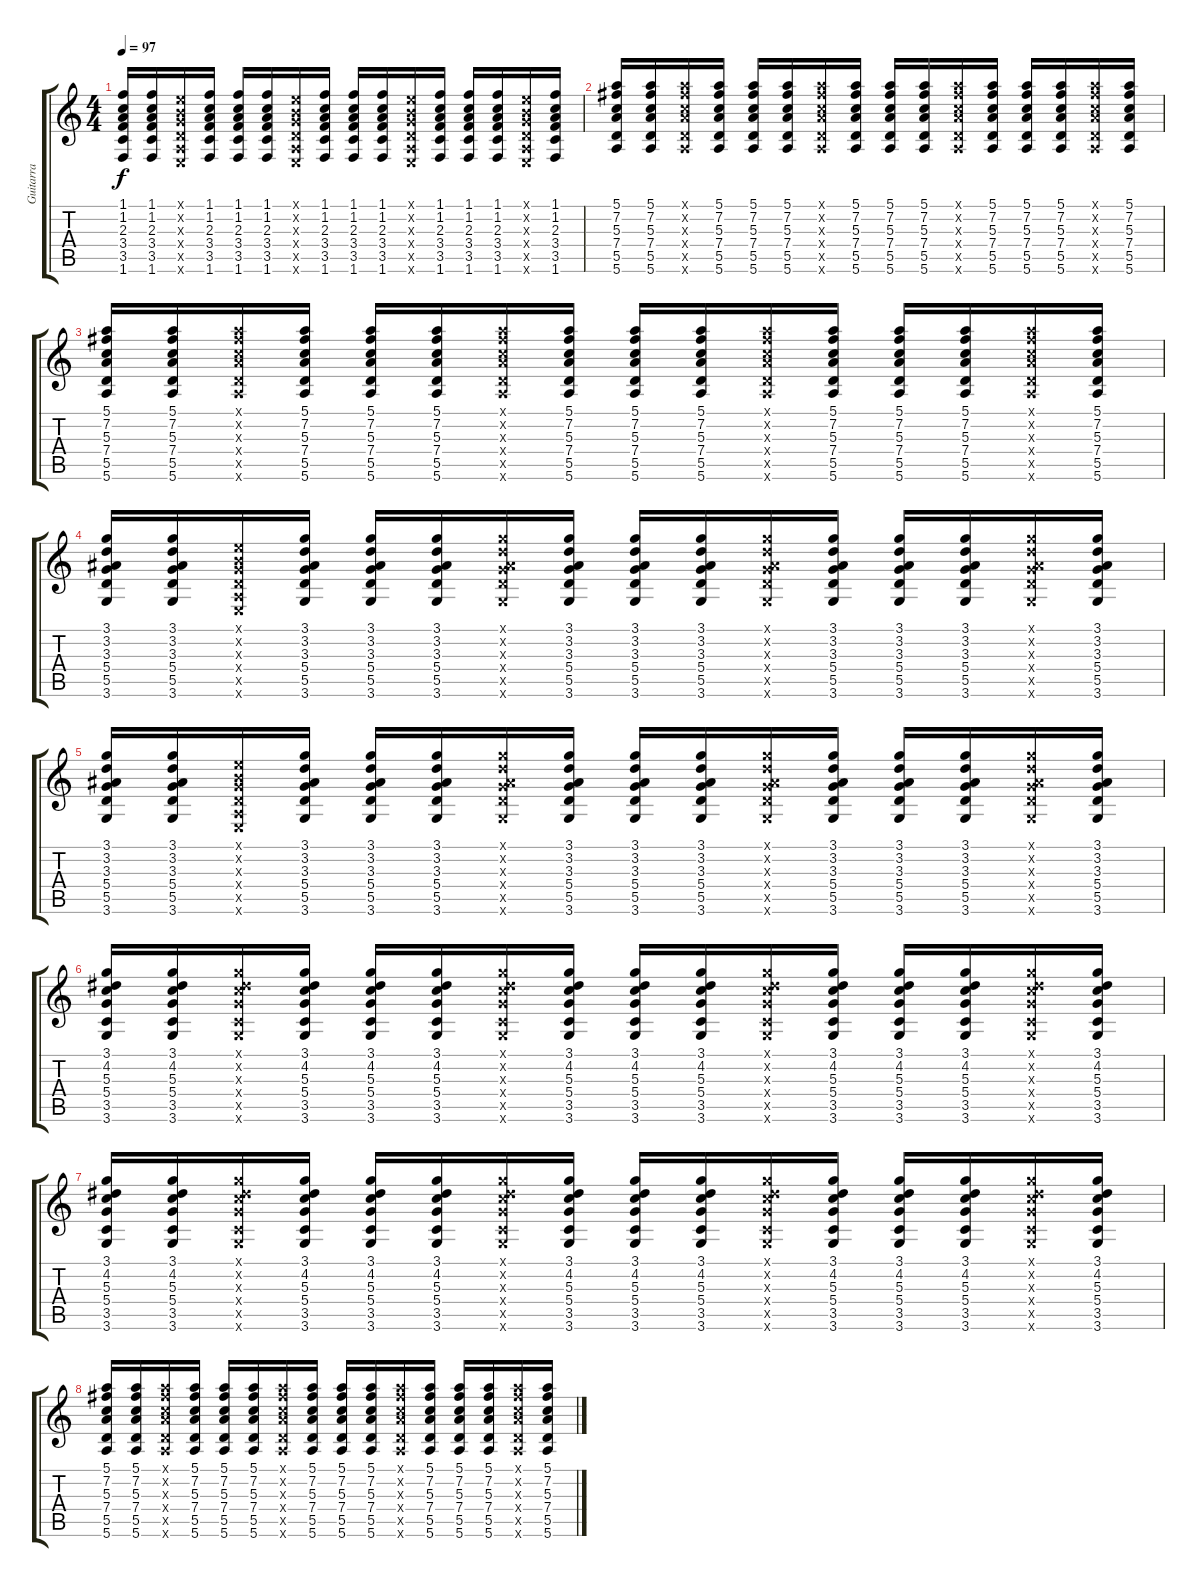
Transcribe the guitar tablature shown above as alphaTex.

\track ("Guitarra" "Guitarra") {instrument acousticguitarsteel}
\staff {score tabs}
\tuning (E4 B3 G3 D3 A2 E2) {hide}
\ts (4 4)
\tempo 97
\clef g2
\ks c
(1.1 1.2 2.3 3.4 3.5 1.6).16{dy f} (1.1 1.2 2.3 3.4 3.5 1.6).16 (0.1{x} 0.2{x} 0.3{x} 0.4{x} 0.5{x} 0.6{x}).16 (1.1 1.2 2.3 3.4 3.5 1.6).16 (1.1 1.2 2.3 3.4 3.5 1.6).16 (1.1 1.2 2.3 3.4 3.5 1.6).16 (0.1{x} 0.2{x} 0.3{x} 0.4{x} 0.5{x} 0.6{x}).16 (1.1 1.2 2.3 3.4 3.5 1.6).16 (1.1 1.2 2.3 3.4 3.5 1.6).16 (1.1 1.2 2.3 3.4 3.5 1.6).16 (0.1{x} 0.2{x} 0.3{x} 0.4{x} 0.5{x} 0.6{x}).16 (1.1 1.2 2.3 3.4 3.5 1.6).16 (1.1 1.2 2.3 3.4 3.5 1.6).16 (1.1 1.2 2.3 3.4 3.5 1.6).16 (0.1{x} 0.2{x} 0.3{x} 0.4{x} 0.5{x} 0.6{x}).16 (1.1 1.2 2.3 3.4 3.5 1.6).16 |
(5.1 7.2 5.3 7.4 5.5 5.6).16 (5.1 7.2 5.3 7.4 5.5 5.6).16 (5.1{x} 7.2{x} 5.3{x} 7.4{x} 5.5{x} 5.6{x}).16 (5.1 7.2 5.3 7.4 5.5 5.6).16 (5.1 7.2 5.3 7.4 5.5 5.6).16 (5.1 7.2 5.3 7.4 5.5 5.6).16 (5.1{x} 7.2{x} 5.3{x} 7.4{x} 5.5{x} 5.6{x}).16 (5.1 7.2 5.3 7.4 5.5 5.6).16 (5.1 7.2 5.3 7.4 5.5 5.6).16 (5.1 7.2 5.3 7.4 5.5 5.6).16 (5.1{x} 7.2{x} 5.3{x} 7.4{x} 5.5{x} 5.6{x}).16 (5.1 7.2 5.3 7.4 5.5 5.6).16 (5.1 7.2 5.3 7.4 5.5 5.6).16 (5.1 7.2 5.3 7.4 5.5 5.6).16 (5.1{x} 7.2{x} 5.3{x} 7.4{x} 5.5{x} 5.6{x}).16 (5.1 7.2 5.3 7.4 5.5 5.6).16 |
(5.1 7.2 5.3 7.4 5.5 5.6).16 (5.1 7.2 5.3 7.4 5.5 5.6).16 (5.1{x} 7.2{x} 5.3{x} 7.4{x} 5.5{x} 5.6{x}).16 (5.1 7.2 5.3 7.4 5.5 5.6).16 (5.1 7.2 5.3 7.4 5.5 5.6).16 (5.1 7.2 5.3 7.4 5.5 5.6).16 (5.1{x} 7.2{x} 5.3{x} 7.4{x} 5.5{x} 5.6{x}).16 (5.1 7.2 5.3 7.4 5.5 5.6).16 (5.1 7.2 5.3 7.4 5.5 5.6).16 (5.1 7.2 5.3 7.4 5.5 5.6).16 (5.1{x} 7.2{x} 5.3{x} 7.4{x} 5.5{x} 5.6{x}).16 (5.1 7.2 5.3 7.4 5.5 5.6).16 (5.1 7.2 5.3 7.4 5.5 5.6).16 (5.1 7.2 5.3 7.4 5.5 5.6).16 (5.1{x} 7.2{x} 5.3{x} 7.4{x} 5.5{x} 5.6{x}).16 (5.1 7.2 5.3 7.4 5.5 5.6).16 |
(3.1 3.2 3.3 5.4 5.5 3.6).16 (3.1 3.2 3.3 5.4 5.5 3.6).16 (0.1{x} 0.2{x} 0.3{x} 0.4{x} 0.5{x} 0.6{x}).16 (3.1 3.2 3.3 5.4 5.5 3.6).16 (3.1 3.2 3.3 5.4 5.5 3.6).16 (3.1 3.2 3.3 5.4 5.5 3.6).16 (3.1{x} 3.2{x} 3.3{x} 5.4{x} 5.5{x} 3.6{x}).16 (3.1 3.2 3.3 5.4 5.5 3.6).16 (3.1 3.2 3.3 5.4 5.5 3.6).16 (3.1 3.2 3.3 5.4 5.5 3.6).16 (3.1{x} 3.2{x} 3.3{x} 5.4{x} 5.5{x} 3.6{x}).16 (3.1 3.2 3.3 5.4 5.5 3.6).16 (3.1 3.2 3.3 5.4 5.5 3.6).16 (3.1 3.2 3.3 5.4 5.5 3.6).16 (3.1{x} 3.2{x} 3.3{x} 5.4{x} 5.5{x} 3.6{x}).16 (3.1 3.2 3.3 5.4 5.5 3.6).16 |
(3.1 3.2 3.3 5.4 5.5 3.6).16 (3.1 3.2 3.3 5.4 5.5 3.6).16 (0.1{x} 0.2{x} 0.3{x} 0.4{x} 0.5{x} 0.6{x}).16 (3.1 3.2 3.3 5.4 5.5 3.6).16 (3.1 3.2 3.3 5.4 5.5 3.6).16 (3.1 3.2 3.3 5.4 5.5 3.6).16 (3.1{x} 3.2{x} 3.3{x} 5.4{x} 5.5{x} 3.6{x}).16 (3.1 3.2 3.3 5.4 5.5 3.6).16 (3.1 3.2 3.3 5.4 5.5 3.6).16 (3.1 3.2 3.3 5.4 5.5 3.6).16 (3.1{x} 3.2{x} 3.3{x} 5.4{x} 5.5{x} 3.6{x}).16 (3.1 3.2 3.3 5.4 5.5 3.6).16 (3.1 3.2 3.3 5.4 5.5 3.6).16 (3.1 3.2 3.3 5.4 5.5 3.6).16 (3.1{x} 3.2{x} 3.3{x} 5.4{x} 5.5{x} 3.6{x}).16 (3.1 3.2 3.3 5.4 5.5 3.6).16 |
(3.1 4.2 5.3 5.4 3.5 3.6).16 (3.1 4.2 5.3 5.4 3.5 3.6).16 (3.1{x} 4.2{x} 5.3{x} 5.4{x} 3.5{x} 3.6{x}).16 (3.1 4.2 5.3 5.4 3.5 3.6).16 (3.1 4.2 5.3 5.4 3.5 3.6).16 (3.1 4.2 5.3 5.4 3.5 3.6).16 (3.1{x} 4.2{x} 5.3{x} 5.4{x} 3.5{x} 3.6{x}).16 (3.1 4.2 5.3 5.4 3.5 3.6).16 (3.1 4.2 5.3 5.4 3.5 3.6).16 (3.1 4.2 5.3 5.4 3.5 3.6).16 (3.1{x} 4.2{x} 5.3{x} 5.4{x} 3.5{x} 3.6{x}).16 (3.1 4.2 5.3 5.4 3.5 3.6).16 (3.1 4.2 5.3 5.4 3.5 3.6).16 (3.1 4.2 5.3 5.4 3.5 3.6).16 (3.1{x} 4.2{x} 5.3{x} 5.4{x} 3.5{x} 3.6{x}).16 (3.1 4.2 5.3 5.4 3.5 3.6).16 |
(3.1 4.2 5.3 5.4 3.5 3.6).16 (3.1 4.2 5.3 5.4 3.5 3.6).16 (3.1{x} 4.2{x} 5.3{x} 5.4{x} 3.5{x} 3.6{x}).16 (3.1 4.2 5.3 5.4 3.5 3.6).16 (3.1 4.2 5.3 5.4 3.5 3.6).16 (3.1 4.2 5.3 5.4 3.5 3.6).16 (3.1{x} 4.2{x} 5.3{x} 5.4{x} 3.5{x} 3.6{x}).16 (3.1 4.2 5.3 5.4 3.5 3.6).16 (3.1 4.2 5.3 5.4 3.5 3.6).16 (3.1 4.2 5.3 5.4 3.5 3.6).16 (3.1{x} 4.2{x} 5.3{x} 5.4{x} 3.5{x} 3.6{x}).16 (3.1 4.2 5.3 5.4 3.5 3.6).16 (3.1 4.2 5.3 5.4 3.5 3.6).16 (3.1 4.2 5.3 5.4 3.5 3.6).16 (3.1{x} 4.2{x} 5.3{x} 5.4{x} 3.5{x} 3.6{x}).16 (3.1 4.2 5.3 5.4 3.5 3.6).16 |
(5.1 7.2 5.3 7.4 5.5 5.6).16 (5.1 7.2 5.3 7.4 5.5 5.6).16 (5.1{x} 7.2{x} 5.3{x} 7.4{x} 5.5{x} 5.6{x}).16 (5.1 7.2 5.3 7.4 5.5 5.6).16 (5.1 7.2 5.3 7.4 5.5 5.6).16 (5.1 7.2 5.3 7.4 5.5 5.6).16 (5.1{x} 7.2{x} 5.3{x} 7.4{x} 5.5{x} 5.6{x}).16 (5.1 7.2 5.3 7.4 5.5 5.6).16 (5.1 7.2 5.3 7.4 5.5 5.6).16 (5.1 7.2 5.3 7.4 5.5 5.6).16 (5.1{x} 7.2{x} 5.3{x} 7.4{x} 5.5{x} 5.6{x}).16 (5.1 7.2 5.3 7.4 5.5 5.6).16 (5.1 7.2 5.3 7.4 5.5 5.6).16 (5.1 7.2 5.3 7.4 5.5 5.6).16 (5.1{x} 7.2{x} 5.3{x} 7.4{x} 5.5{x} 5.6{x}).16 (5.1 7.2 5.3 7.4 5.5 5.6).16
